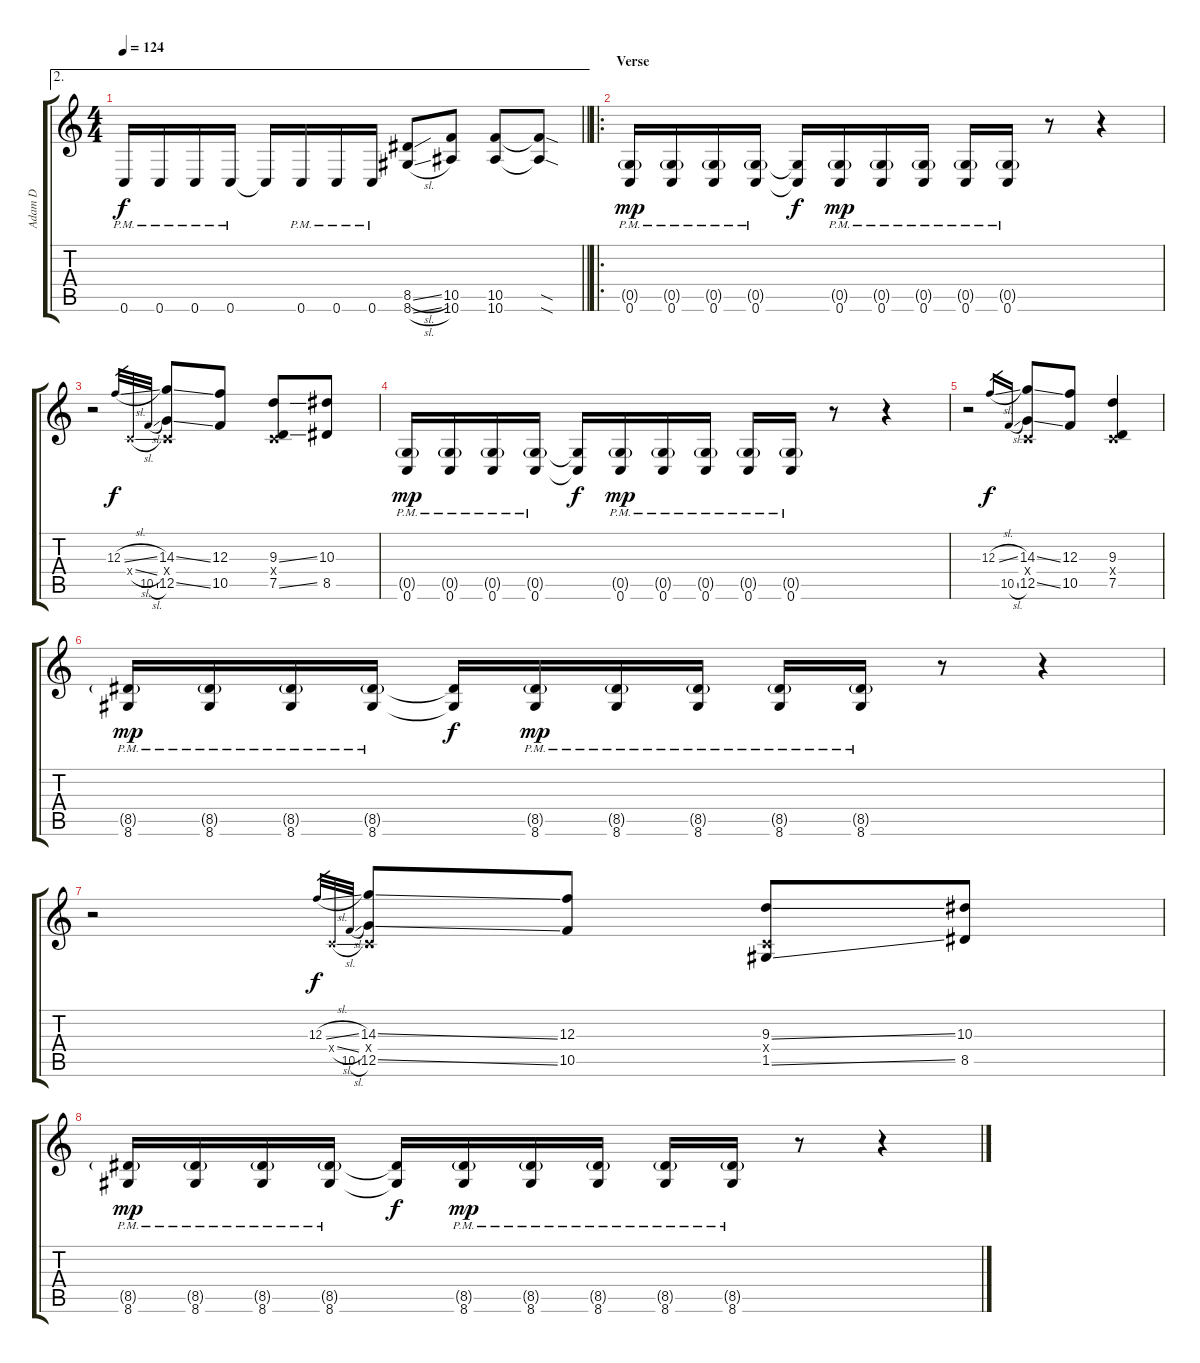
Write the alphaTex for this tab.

\track ("Adam D" "Adam D") {instrument overdrivenguitar}
\staff {score tabs}
\tuning (D4 A3 F3 C3 G2 C2) {hide}
\ae 2
\ts (4 4)
\tempo 124
\clef g2
\barLineRight lightlight
\ks c
0.6{pm}.16{dy f} 0.6{pm}.16 0.6{pm}.16 0.6{pm}.16 0.6{t}.16 0.6{pm}.16 0.6{pm}.16 0.6{pm}.16 (8.5{sl} 8.6{sl}).8 (10.5 10.6).8 (10.5 10.6).8 (10.5{sod t} 10.6{sod t}).8 |
\ro
\section ("" "Verse")
(0.5{g pm} 0.6{pm}).16{dy mp volume 16 instrument distortionguitar} (0.5{g pm} 0.6{pm}).16 (0.5{g pm} 0.6{pm}).16 (0.5{g pm} 0.6{pm}).16 (0.5{t} 0.6{t}).16{dy f} (0.5{g pm} 0.6{pm}).16{dy mp} (0.5{g pm} 0.6{pm}).16 (0.5{g pm} 0.6{pm}).16 (0.5{g pm} 0.6{pm}).16 (0.5{g pm} 0.6{pm}).16 r.8 r.4 |
r.2 12.3{sl}.32{gr dy f} 0.4{sl x}.32{gr} 10.5{sl}.32{gr} (14.3{ss} 0.4{x} 12.5{ss}).8 (12.3 10.5).8 (9.3{ss} 0.4{x} 7.5{ss}).8 (10.3 8.5).8 |
(0.5{g pm} 0.6{pm}).16{dy mp} (0.5{g pm} 0.6{pm}).16 (0.5{g pm} 0.6{pm}).16 (0.5{g pm} 0.6{pm}).16 (0.5{t} 0.6{t}).16{dy f} (0.5{g pm} 0.6{pm}).16{dy mp} (0.5{g pm} 0.6{pm}).16 (0.5{g pm} 0.6{pm}).16 (0.5{g pm} 0.6{pm}).16 (0.5{g pm} 0.6{pm}).16 r.8 r.4 |
r.2 12.3{sl}.16{gr dy f} 10.5{sl}.16{gr} (14.3{ss} 0.4{x} 12.5{ss}).8 (12.3 10.5).8 (9.3 0.4{x} 7.5).4 |
(8.5{g pm} 8.6{pm}).16{dy mp} (8.5{g pm} 8.6{pm}).16 (8.5{g pm} 8.6{pm}).16 (8.5{g pm} 8.6{pm}).16 (8.5{t} 8.6{t}).16{dy f} (8.5{g pm} 8.6{pm}).16{dy mp} (8.5{g pm} 8.6{pm}).16 (8.5{g pm} 8.6{pm}).16 (8.5{g pm} 8.6{pm}).16 (8.5{g pm} 8.6{pm}).16 r.8 r.4 |
r.2 12.3{sl}.32{gr dy f} 0.4{sl x}.32{gr} 10.5{sl}.32{gr} (14.3{ss} 0.4{x} 12.5{ss}).8 (12.3 10.5).8 (9.3{ss} 0.4{x} 1.5{ss}).8 (10.3 8.5).8 |
(8.5{g pm} 8.6{pm}).16{dy mp} (8.5{g pm} 8.6{pm}).16 (8.5{g pm} 8.6{pm}).16 (8.5{g pm} 8.6{pm}).16 (8.5{t} 8.6{t}).16{dy f} (8.5{g pm} 8.6{pm}).16{dy mp} (8.5{g pm} 8.6{pm}).16 (8.5{g pm} 8.6{pm}).16 (8.5{g pm} 8.6{pm}).16 (8.5{g pm} 8.6{pm}).16 r.8 r.4
